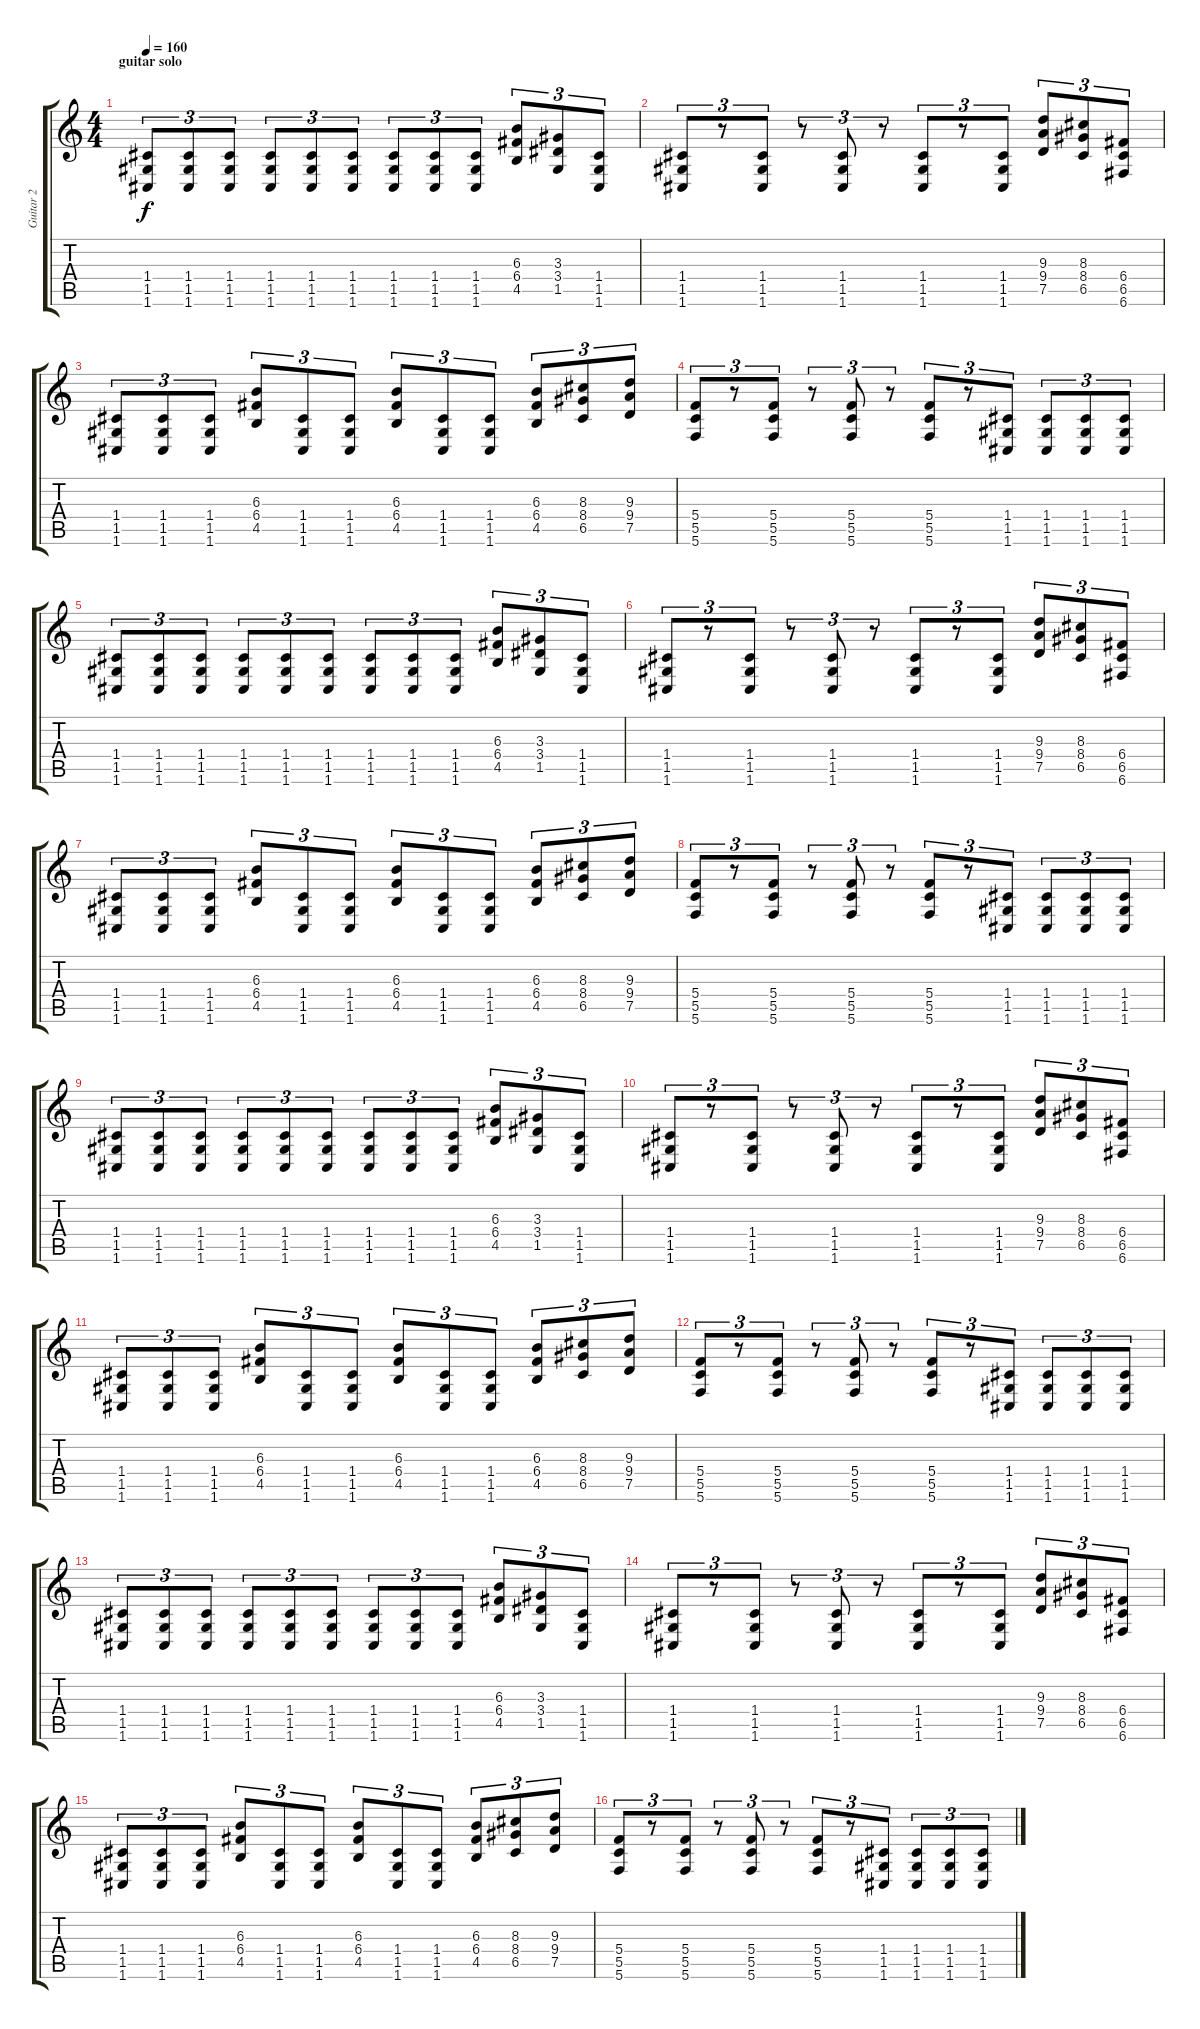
\track ("Guitar 2" "Guitar 2") {instrument distortionguitar}
\staff {score tabs}
\tuning (D4 A3 F3 C3 G2 C2) {hide}
\ts (4 4)
\section ("" "guitar solo")
\tempo 160
\clef g2
\ks c
(1.4 1.5 1.6).8{tu (3 2) dy f balance 16} (1.4 1.5 1.6).8{tu (3 2)} (1.4 1.5 1.6).8{tu (3 2)} (1.4 1.5 1.6).8{tu (3 2)} (1.4 1.5 1.6).8{tu (3 2)} (1.4 1.5 1.6).8{tu (3 2)} (1.4 1.5 1.6).8{tu (3 2)} (1.4 1.5 1.6).8{tu (3 2)} (1.4 1.5 1.6).8{tu (3 2)} (6.3 6.4 4.5).8{tu (3 2)} (3.3 3.4 1.5).8{tu (3 2)} (1.4 1.5 1.6).8{tu (3 2)} |
(1.4 1.5 1.6).8{tu (3 2)} r.8{tu (3 2)} (1.4 1.5 1.6).8{tu (3 2)} r.8{tu (3 2)} (1.4 1.5 1.6).8{tu (3 2)} r.8{tu (3 2)} (1.4 1.5 1.6).8{tu (3 2)} r.8{tu (3 2)} (1.4 1.5 1.6).8{tu (3 2)} (9.3 9.4 7.5).8{tu (3 2)} (8.3 8.4 6.5).8{tu (3 2)} (6.4 6.5 6.6).8{tu (3 2)} |
(1.4 1.5 1.6).8{tu (3 2)} (1.4 1.5 1.6).8{tu (3 2)} (1.4 1.5 1.6).8{tu (3 2)} (6.3 6.4 4.5).8{tu (3 2)} (1.4 1.5 1.6).8{tu (3 2)} (1.4 1.5 1.6).8{tu (3 2)} (6.3 6.4 4.5).8{tu (3 2)} (1.4 1.5 1.6).8{tu (3 2)} (1.4 1.5 1.6).8{tu (3 2)} (6.3 6.4 4.5).8{tu (3 2)} (8.3 8.4 6.5).8{tu (3 2)} (9.3 9.4 7.5).8{tu (3 2)} |
(5.4 5.5 5.6).8{tu (3 2)} r.8{tu (3 2)} (5.4 5.5 5.6).8{tu (3 2)} r.8{tu (3 2)} (5.4 5.5 5.6).8{tu (3 2)} r.8{tu (3 2)} (5.4 5.5 5.6).8{tu (3 2)} r.8{tu (3 2)} (1.4 1.5 1.6).8{tu (3 2)} (1.4 1.5 1.6).8{tu (3 2)} (1.4 1.5 1.6).8{tu (3 2)} (1.4 1.5 1.6).8{tu (3 2)} |
(1.4 1.5 1.6).8{tu (3 2) balance 16} (1.4 1.5 1.6).8{tu (3 2)} (1.4 1.5 1.6).8{tu (3 2)} (1.4 1.5 1.6).8{tu (3 2)} (1.4 1.5 1.6).8{tu (3 2)} (1.4 1.5 1.6).8{tu (3 2)} (1.4 1.5 1.6).8{tu (3 2)} (1.4 1.5 1.6).8{tu (3 2)} (1.4 1.5 1.6).8{tu (3 2)} (6.3 6.4 4.5).8{tu (3 2)} (3.3 3.4 1.5).8{tu (3 2)} (1.4 1.5 1.6).8{tu (3 2)} |
(1.4 1.5 1.6).8{tu (3 2)} r.8{tu (3 2)} (1.4 1.5 1.6).8{tu (3 2)} r.8{tu (3 2)} (1.4 1.5 1.6).8{tu (3 2)} r.8{tu (3 2)} (1.4 1.5 1.6).8{tu (3 2)} r.8{tu (3 2)} (1.4 1.5 1.6).8{tu (3 2)} (9.3 9.4 7.5).8{tu (3 2)} (8.3 8.4 6.5).8{tu (3 2)} (6.4 6.5 6.6).8{tu (3 2)} |
(1.4 1.5 1.6).8{tu (3 2)} (1.4 1.5 1.6).8{tu (3 2)} (1.4 1.5 1.6).8{tu (3 2)} (6.3 6.4 4.5).8{tu (3 2)} (1.4 1.5 1.6).8{tu (3 2)} (1.4 1.5 1.6).8{tu (3 2)} (6.3 6.4 4.5).8{tu (3 2)} (1.4 1.5 1.6).8{tu (3 2)} (1.4 1.5 1.6).8{tu (3 2)} (6.3 6.4 4.5).8{tu (3 2)} (8.3 8.4 6.5).8{tu (3 2)} (9.3 9.4 7.5).8{tu (3 2)} |
(5.4 5.5 5.6).8{tu (3 2)} r.8{tu (3 2)} (5.4 5.5 5.6).8{tu (3 2)} r.8{tu (3 2)} (5.4 5.5 5.6).8{tu (3 2)} r.8{tu (3 2)} (5.4 5.5 5.6).8{tu (3 2)} r.8{tu (3 2)} (1.4 1.5 1.6).8{tu (3 2)} (1.4 1.5 1.6).8{tu (3 2)} (1.4 1.5 1.6).8{tu (3 2)} (1.4 1.5 1.6).8{tu (3 2)} |
(1.4 1.5 1.6).8{tu (3 2) balance 16} (1.4 1.5 1.6).8{tu (3 2)} (1.4 1.5 1.6).8{tu (3 2)} (1.4 1.5 1.6).8{tu (3 2)} (1.4 1.5 1.6).8{tu (3 2)} (1.4 1.5 1.6).8{tu (3 2)} (1.4 1.5 1.6).8{tu (3 2)} (1.4 1.5 1.6).8{tu (3 2)} (1.4 1.5 1.6).8{tu (3 2)} (6.3 6.4 4.5).8{tu (3 2)} (3.3 3.4 1.5).8{tu (3 2)} (1.4 1.5 1.6).8{tu (3 2)} |
(1.4 1.5 1.6).8{tu (3 2)} r.8{tu (3 2)} (1.4 1.5 1.6).8{tu (3 2)} r.8{tu (3 2)} (1.4 1.5 1.6).8{tu (3 2)} r.8{tu (3 2)} (1.4 1.5 1.6).8{tu (3 2)} r.8{tu (3 2)} (1.4 1.5 1.6).8{tu (3 2)} (9.3 9.4 7.5).8{tu (3 2)} (8.3 8.4 6.5).8{tu (3 2)} (6.4 6.5 6.6).8{tu (3 2)} |
(1.4 1.5 1.6).8{tu (3 2)} (1.4 1.5 1.6).8{tu (3 2)} (1.4 1.5 1.6).8{tu (3 2)} (6.3 6.4 4.5).8{tu (3 2)} (1.4 1.5 1.6).8{tu (3 2)} (1.4 1.5 1.6).8{tu (3 2)} (6.3 6.4 4.5).8{tu (3 2)} (1.4 1.5 1.6).8{tu (3 2)} (1.4 1.5 1.6).8{tu (3 2)} (6.3 6.4 4.5).8{tu (3 2)} (8.3 8.4 6.5).8{tu (3 2)} (9.3 9.4 7.5).8{tu (3 2)} |
(5.4 5.5 5.6).8{tu (3 2)} r.8{tu (3 2)} (5.4 5.5 5.6).8{tu (3 2)} r.8{tu (3 2)} (5.4 5.5 5.6).8{tu (3 2)} r.8{tu (3 2)} (5.4 5.5 5.6).8{tu (3 2)} r.8{tu (3 2)} (1.4 1.5 1.6).8{tu (3 2)} (1.4 1.5 1.6).8{tu (3 2)} (1.4 1.5 1.6).8{tu (3 2)} (1.4 1.5 1.6).8{tu (3 2)} |
(1.4 1.5 1.6).8{tu (3 2) balance 16} (1.4 1.5 1.6).8{tu (3 2)} (1.4 1.5 1.6).8{tu (3 2)} (1.4 1.5 1.6).8{tu (3 2)} (1.4 1.5 1.6).8{tu (3 2)} (1.4 1.5 1.6).8{tu (3 2)} (1.4 1.5 1.6).8{tu (3 2)} (1.4 1.5 1.6).8{tu (3 2)} (1.4 1.5 1.6).8{tu (3 2)} (6.3 6.4 4.5).8{tu (3 2)} (3.3 3.4 1.5).8{tu (3 2)} (1.4 1.5 1.6).8{tu (3 2)} |
(1.4 1.5 1.6).8{tu (3 2)} r.8{tu (3 2)} (1.4 1.5 1.6).8{tu (3 2)} r.8{tu (3 2)} (1.4 1.5 1.6).8{tu (3 2)} r.8{tu (3 2)} (1.4 1.5 1.6).8{tu (3 2)} r.8{tu (3 2)} (1.4 1.5 1.6).8{tu (3 2)} (9.3 9.4 7.5).8{tu (3 2)} (8.3 8.4 6.5).8{tu (3 2)} (6.4 6.5 6.6).8{tu (3 2)} |
(1.4 1.5 1.6).8{tu (3 2)} (1.4 1.5 1.6).8{tu (3 2)} (1.4 1.5 1.6).8{tu (3 2)} (6.3 6.4 4.5).8{tu (3 2)} (1.4 1.5 1.6).8{tu (3 2)} (1.4 1.5 1.6).8{tu (3 2)} (6.3 6.4 4.5).8{tu (3 2)} (1.4 1.5 1.6).8{tu (3 2)} (1.4 1.5 1.6).8{tu (3 2)} (6.3 6.4 4.5).8{tu (3 2)} (8.3 8.4 6.5).8{tu (3 2)} (9.3 9.4 7.5).8{tu (3 2)} |
(5.4 5.5 5.6).8{tu (3 2)} r.8{tu (3 2)} (5.4 5.5 5.6).8{tu (3 2)} r.8{tu (3 2)} (5.4 5.5 5.6).8{tu (3 2)} r.8{tu (3 2)} (5.4 5.5 5.6).8{tu (3 2)} r.8{tu (3 2)} (1.4 1.5 1.6).8{tu (3 2)} (1.4 1.5 1.6).8{tu (3 2)} (1.4 1.5 1.6).8{tu (3 2)} (1.4 1.5 1.6).8{tu (3 2)}
